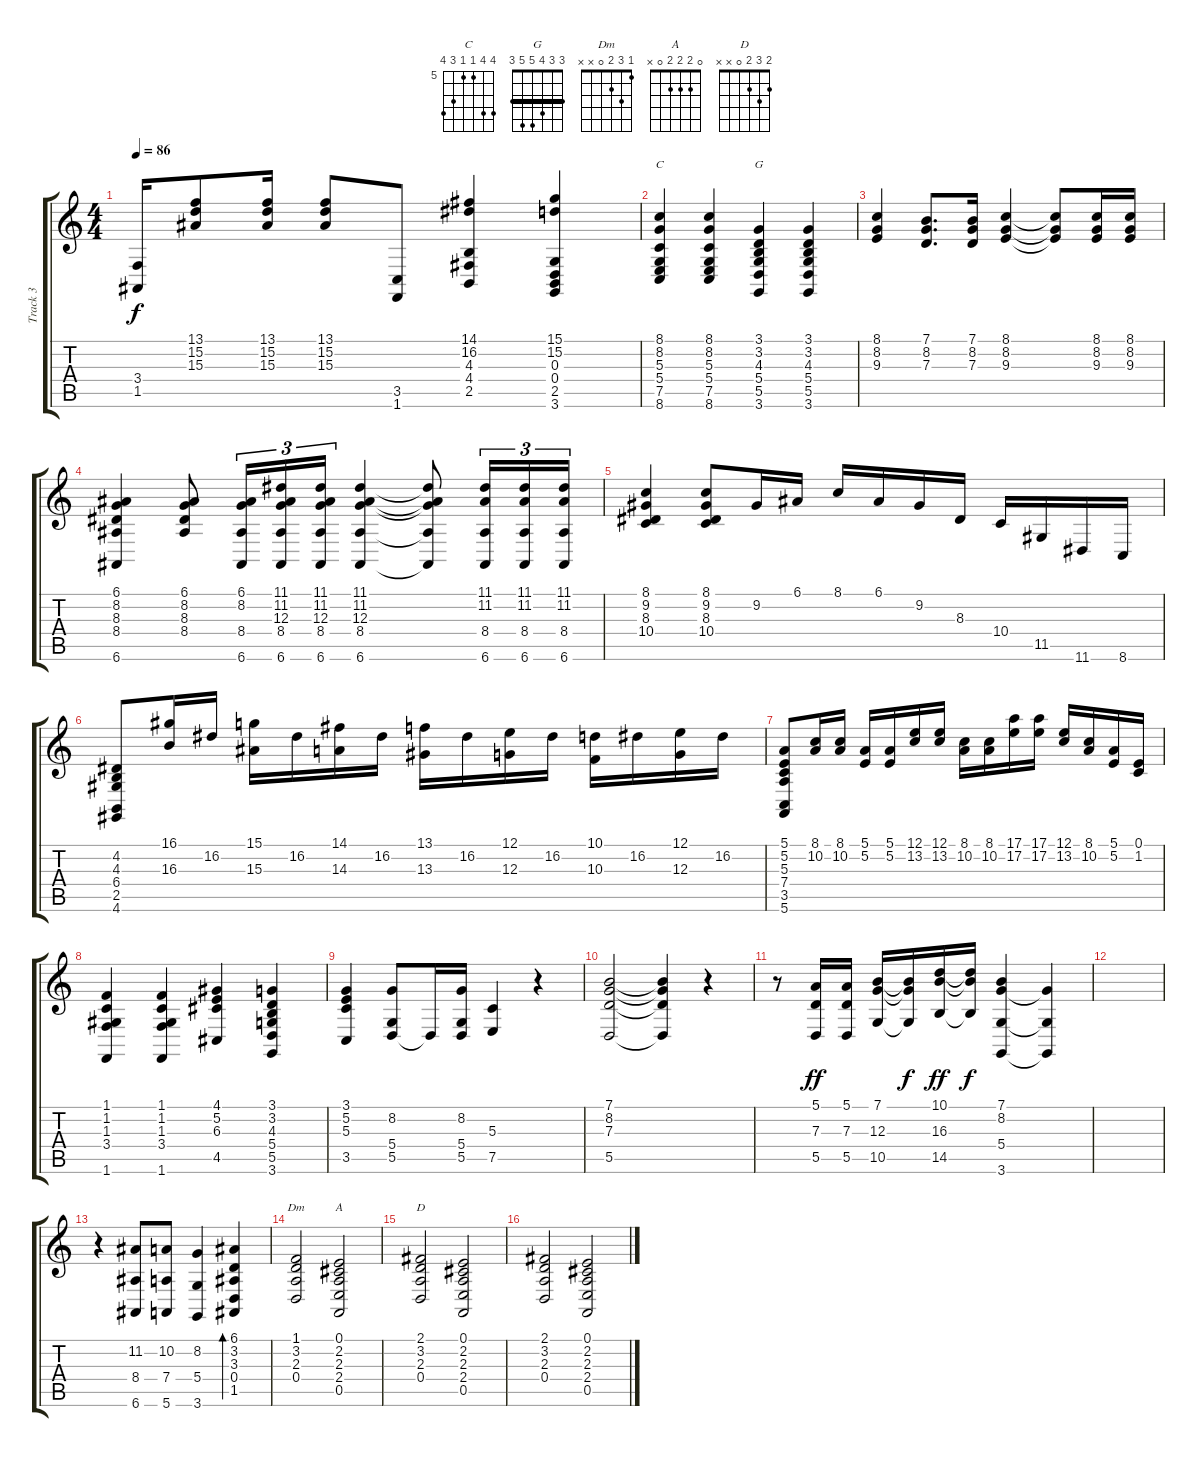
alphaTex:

\track ("Track 3" "Track 3") {instrument acousticgrandpiano}
\staff {score tabs}
\tuning (E4 B3 G3 D3 A2 E2) {hide}
\chord ("C" 8 8 5 5 7 8) {firstfret 5}
\chord ("G" 3 3 4 5 5 3) {barre 3}
\chord ("Dm" 1 3 2 0 x x)
\chord ("A" 0 2 2 2 0 x)
\chord ("D" 2 3 2 0 x x)
\ts (4 4)
\tempo 86
\clef g2
\ks c
(3.4 1.5).16{dy f} (13.1 15.2 15.3).8 (13.1 15.2 15.3).16 (13.1 15.2 15.3).8 (3.5 1.6).8 (14.1 16.2 4.3 4.4 2.5).4 (15.1 15.2 0.3 0.4 2.5 3.6).4 |
(8.1 8.2 5.3 5.4 7.5 8.6).4{ch "C"} (8.1 8.2 5.3 5.4 7.5 8.6).4 (3.1 3.2 4.3 5.4 5.5 3.6).4{ch "G"} (3.1 3.2 4.3 5.4 5.5 3.6).4 |
(8.1 8.2 9.3).4 (7.1 8.2 7.3).8{d} (7.1 8.2 7.3).16 (8.1 8.2 9.3).4 (8.1{t} 8.2{t} 9.3{t}).8 (8.1 8.2 9.3).16 (8.1 8.2 9.3).16 |
(6.1 8.2 8.3 8.4 6.6).4 (6.1 8.2 8.3 8.4).8 (6.1 8.2 8.4 6.6).16{tu (3 2)} (11.1 11.2 12.3 8.4 6.6).16{tu (3 2)} (11.1 11.2 12.3 8.4 6.6).16{tu (3 2)} (11.1 11.2 12.3 8.4 6.6).4 (11.1{t} 11.2{t} 12.3{t} 8.4{t} 6.6{t}).8 (11.1 11.2 8.4 6.6).16{tu (3 2)} (11.1 11.2 8.4 6.6).16{tu (3 2)} (11.1 11.2 8.4 6.6).16{tu (3 2)} |
(8.1 9.2 8.3 10.4).4 (8.1 9.2 8.3 10.4).8 9.2.16 6.1.16 8.1.16 6.1.16 9.2.16 8.3.16 10.4.16 11.5.16 11.6.16 8.6.16 |
(4.2 4.3 6.4 2.5 4.6).8 (16.1 16.3).16 16.2.16 (15.1 15.3).16 16.2.16 (14.1 14.3).16 16.2.16 (13.1 13.3).16 16.2.16 (12.1 12.3).16 16.2.16 (10.1 10.3).16 16.2.16 (12.1 12.3).16 16.2.16 |
(5.1 5.2 5.3 7.4 3.5 5.6).8 (8.1 10.2).16 (8.1 10.2).16 (5.1 5.2).16 (5.1 5.2).16 (12.1 13.2).16 (12.1 13.2).16 (8.1 10.2).16 (8.1 10.2).16 (17.1 17.2).16 (17.1 17.2).16 (12.1 13.2).16 (8.1 10.2).16 (5.1 5.2).16 (0.1 1.2).16 |
(1.1 1.2 1.3 3.4 1.6).4 (1.1 1.2 1.3 3.4 1.6).4 (4.1 5.2 6.3 4.5).4 (3.1 3.2 4.3 5.4 5.5 3.6).4 |
(3.1 5.2 5.3 3.5).4 (8.2 5.4 5.5).8 5.5{t}.16 (8.2 5.4 5.5).16 (5.3 7.5).4 r.4 |
(7.1 8.2 7.3 5.5).2 (7.1{t} 8.2{t} 7.3{t} 5.5{t}).4 r.4 |
r.8 (5.1 7.3 5.5).16{dy ff} (5.1 7.3 5.5).16 (7.1 12.3 10.5).16 (7.1{t} 12.3{t} 10.5{t}).16{dy f} (10.1 16.3 14.5).16{dy ff} (10.1{t} 16.3{t} 14.5{t}).16{dy f} (7.1 8.2 5.4 3.6).4 (8.2{t} 5.4{t} 3.6{t}).4 |
|
r.4 (11.2 8.4 6.6).8 (10.2 7.4 5.6).8 (8.2 5.4 3.6).4 (6.1 3.2 3.3 0.4 1.5).4{bd 60} |
(1.1 3.2 2.3 0.4).2{ch "Dm"} (0.1 2.2 2.3 2.4 0.5).2{ch "A"} |
(2.1 3.2 2.3 0.4).2{ch "D"} (0.1 2.2 2.3 2.4 0.5).2 |
(2.1 3.2 2.3 0.4).2 (0.1 2.2 2.3 2.4 0.5).2
